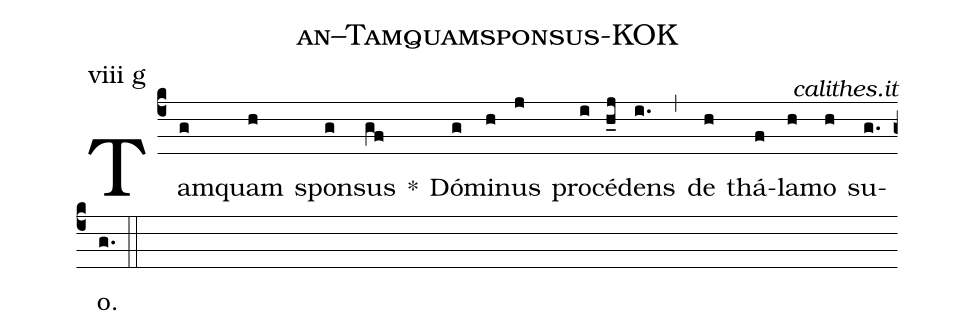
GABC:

name: an--Tamquamsponsus-KOK;
commentary: calithes.it;
annotation: viii g;
%%
(c4) Tam(g)quam(h) spon(g)sus(gf) *() Dó(g)mi(h)nus(j) pro(i)cé(h_j)dens(i.) (,) de(h) thá(f)la(h)mo(h) su(g.)o.(g.) (::)
